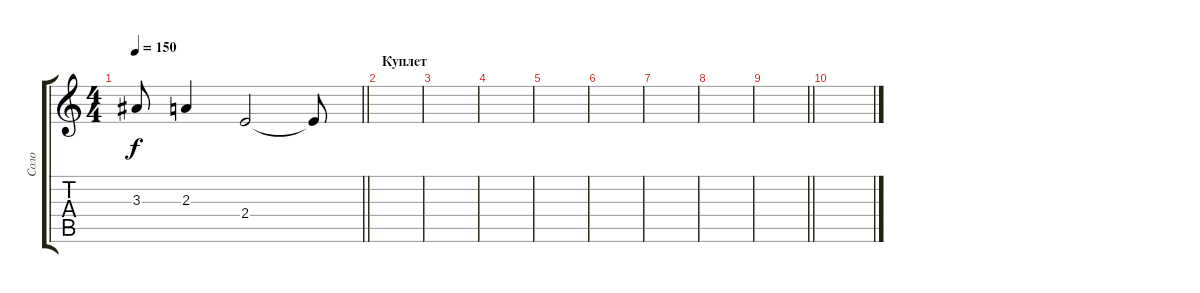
\track ("Соло" "Соло") {instrument overdrivenguitar}
\staff {score tabs}
\tuning (E4 B3 G3 D3 A2 E2) {hide}
\ts (4 4)
\tempo 150
\clef g2
\barLineRight lightlight
\ks c
3.3.8{dy f} 2.3.4 2.4.2 2.4{t}.8 |
\section ("" "Куплет")
|
|
|
|
|
|
|
\barLineRight lightlight
|
\section ("" " ")
